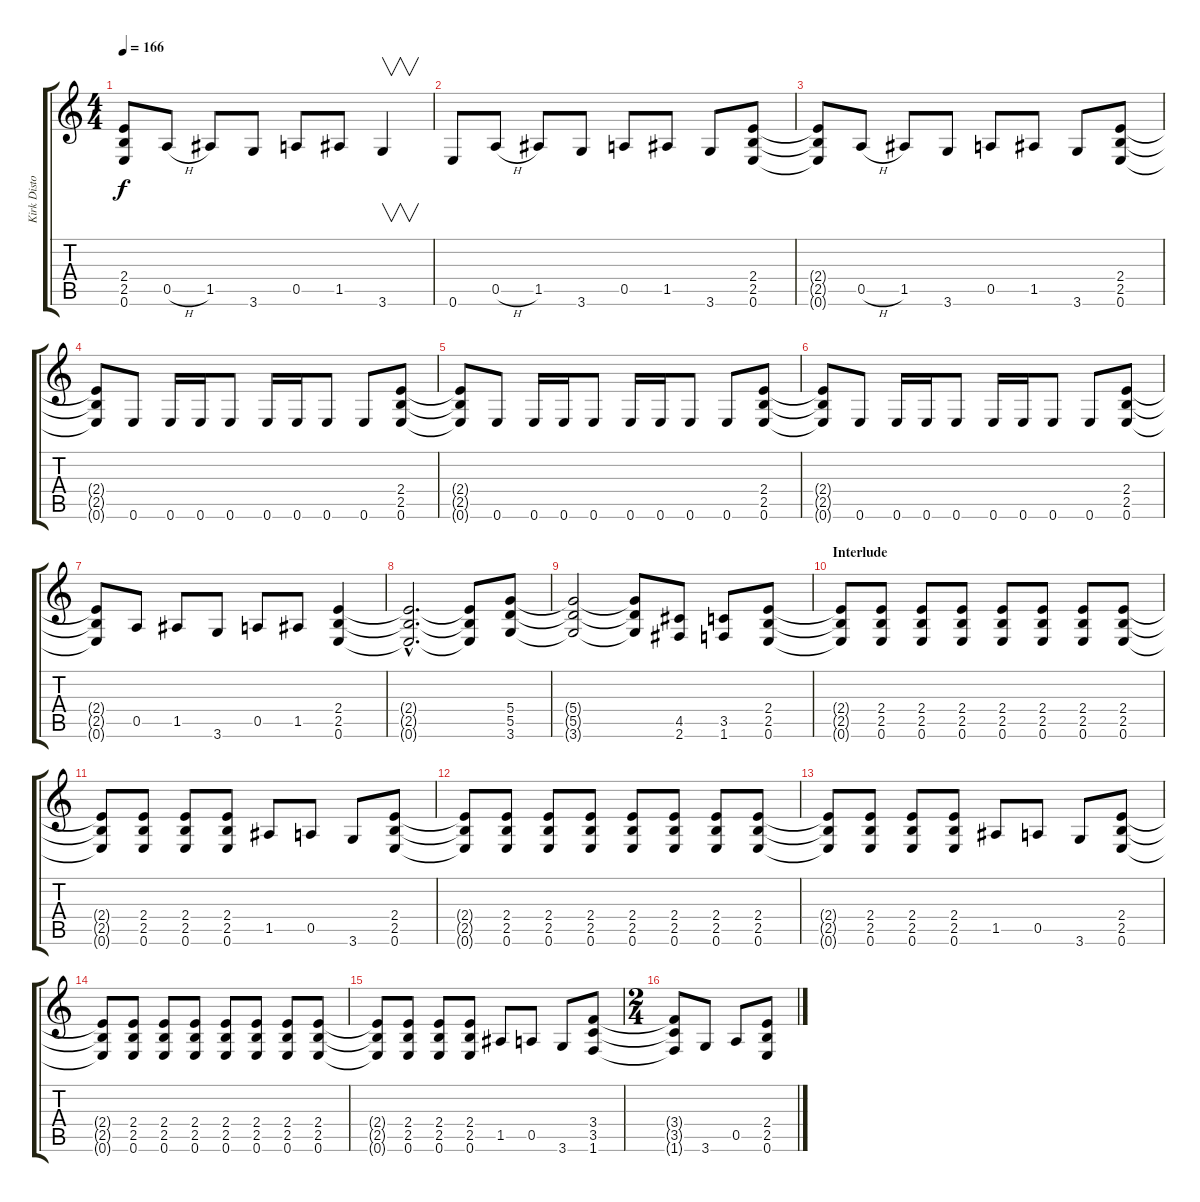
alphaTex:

\track ("Kirk Distortion Guitar" "Kirk Disto") {instrument distortionguitar}
\staff {score tabs}
\tuning (E4 B3 G3 D3 A2 E2) {hide}
\ts (4 4)
\tempo 166
\clef g2
\ks c
(2.4{t} 2.5{t} 0.6{t}).8{dy f} 0.5{h}.8 1.5.8 3.6.8 0.5.8 1.5.8 3.6.4{v} |
0.6.8 0.5{h}.8 1.5.8 3.6.8 0.5.8 1.5.8 3.6.8 (2.4 2.5 0.6).8 |
(2.4{t} 2.5{t} 0.6{t}).8 0.5{h}.8 1.5.8 3.6.8 0.5.8 1.5.8 3.6.8 (2.4 2.5 0.6).8 |
(2.4{t} 2.5{t} 0.6{t}).8 0.6.8 0.6.16 0.6.16 0.6.8 0.6.16 0.6.16 0.6.8 0.6.8 (2.4 2.5 0.6).8 |
(2.4{t} 2.5{t} 0.6{t}).8 0.6.8 0.6.16 0.6.16 0.6.8 0.6.16 0.6.16 0.6.8 0.6.8 (2.4 2.5 0.6).8 |
(2.4{t} 2.5{t} 0.6{t}).8 0.6.8 0.6.16 0.6.16 0.6.8 0.6.16 0.6.16 0.6.8 0.6.8 (2.4 2.5 0.6).8 |
(2.4{t} 2.5{t} 0.6{t}).8 0.5.8 1.5.8 3.6.8 0.5.8 1.5.8 (2.4 2.5 0.6).4 |
(2.4{hac t} 2.5{hac t} 0.6{hac t}).2{d} (2.4{t} 2.5{t} 0.6{t}).8 (5.4 5.5 3.6).8 |
(5.4{t} 5.5{t} 3.6{t}).2 (5.4{t} 5.5{t} 3.6{t}).8 (4.5 2.6).8 (3.5 1.6).8 (2.4 2.5 0.6).8 |
\section ("" "Interlude")
(2.4{t} 2.5{t} 0.6{t}).8{volume 12} (2.4 2.5 0.6).8 (2.4 2.5 0.6).8 (2.4 2.5 0.6).8 (2.4 2.5 0.6).8 (2.4 2.5 0.6).8 (2.4 2.5 0.6).8 (2.4 2.5 0.6).8 |
(2.4{t} 2.5{t} 0.6{t}).8 (2.4 2.5 0.6).8 (2.4 2.5 0.6).8 (2.4 2.5 0.6).8 1.5.8 0.5.8 3.6.8 (2.4 2.5 0.6).8 |
(2.4{t} 2.5{t} 0.6{t}).8 (2.4 2.5 0.6).8 (2.4 2.5 0.6).8 (2.4 2.5 0.6).8 (2.4 2.5 0.6).8 (2.4 2.5 0.6).8 (2.4 2.5 0.6).8 (2.4 2.5 0.6).8 |
(2.4{t} 2.5{t} 0.6{t}).8 (2.4 2.5 0.6).8 (2.4 2.5 0.6).8 (2.4 2.5 0.6).8 1.5.8 0.5.8 3.6.8 (2.4 2.5 0.6).8 |
(2.4{t} 2.5{t} 0.6{t}).8 (2.4 2.5 0.6).8 (2.4 2.5 0.6).8 (2.4 2.5 0.6).8 (2.4 2.5 0.6).8 (2.4 2.5 0.6).8 (2.4 2.5 0.6).8 (2.4 2.5 0.6).8 |
(2.4{t} 2.5{t} 0.6{t}).8 (2.4 2.5 0.6).8 (2.4 2.5 0.6).8 (2.4 2.5 0.6).8 1.5.8 0.5.8 3.6.8 (3.4 3.5 1.6).8 |
\ts (2 4)
(3.4{t} 3.5{t} 1.6{t}).8 3.6.8 0.5.8 (2.4 2.5 0.6).8
